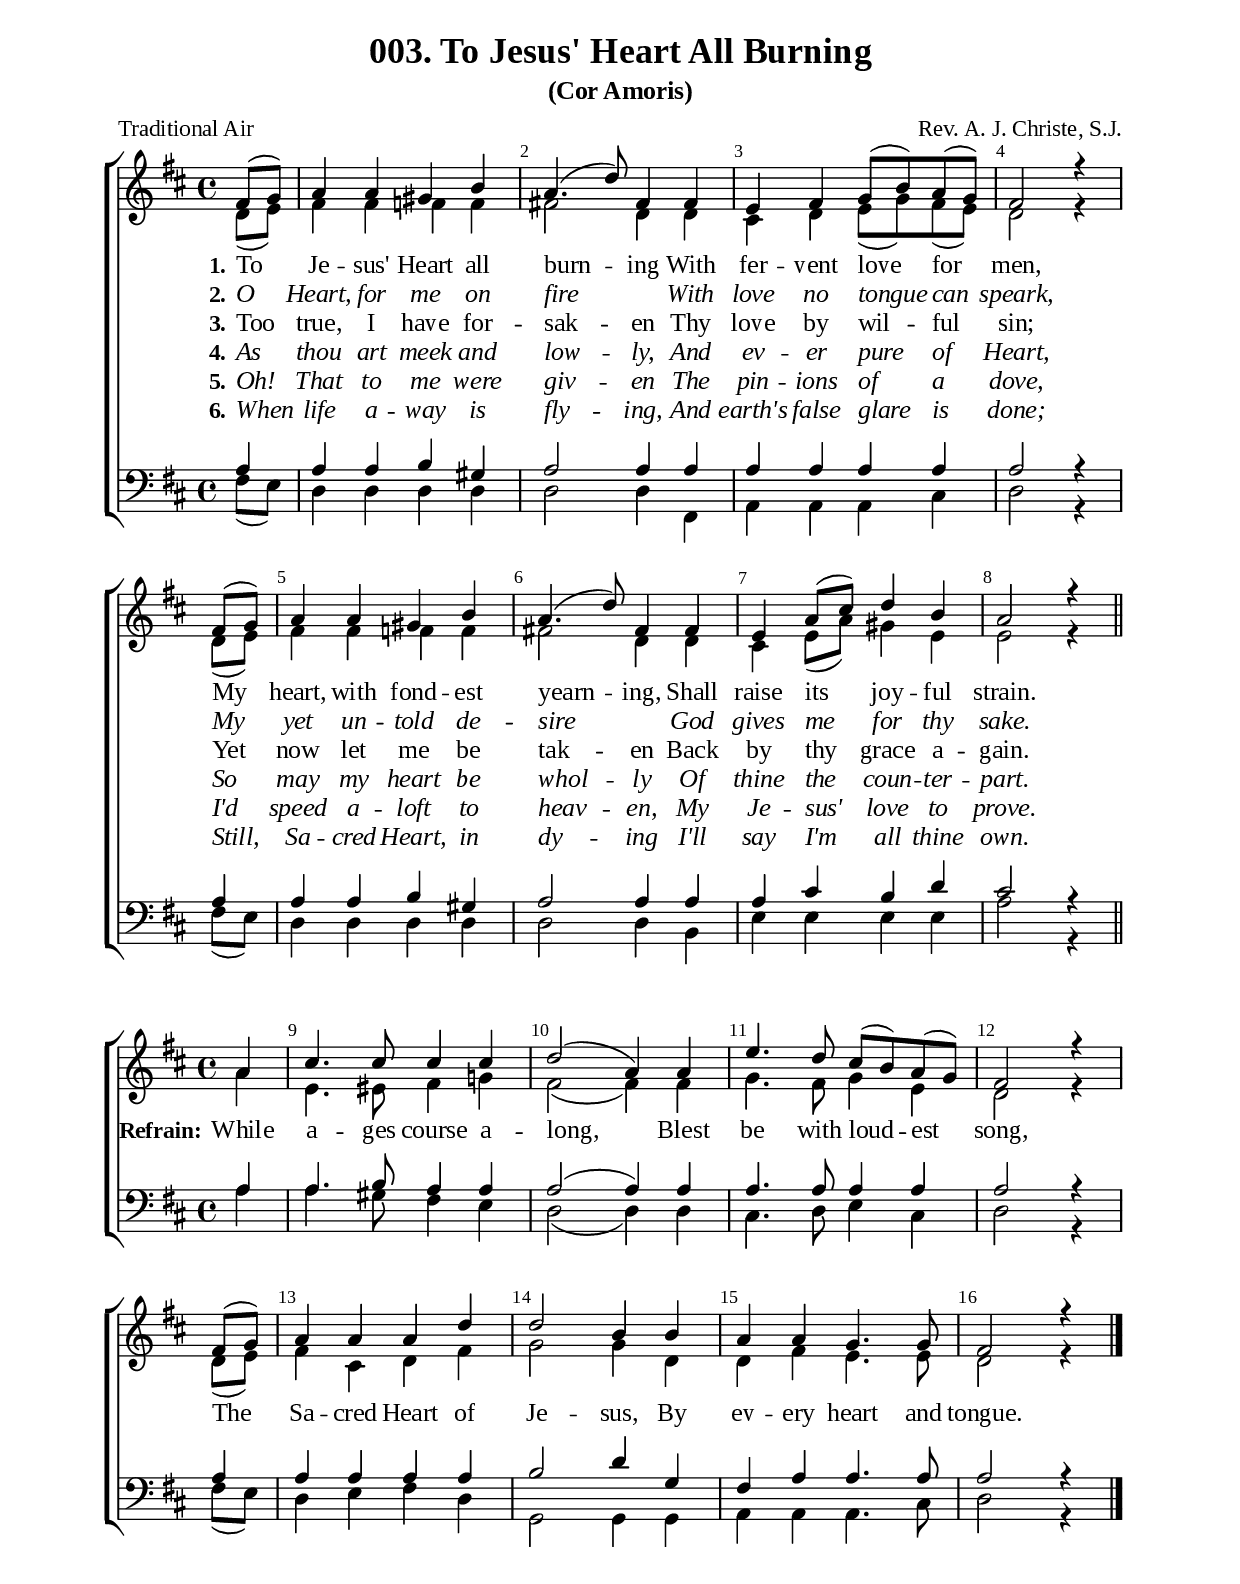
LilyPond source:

%%%%%%%%%%%%%%%%%%%%%%%%%%%%%
% CONTENTS OF THIS DOCUMENT
% 1. Common settings
% 2. Soprano chorus music
% 3. Alto chorus music
% 4. Tenor chorus music
% 5. Basso chorus music
% 6. Soprano verse music
% 7. Alto verse music
% 8. Tenor verse music
% 9. Basso verse music
% 10. Chorus lyrics
% 11. Verse lyrics
% 12. Layout
%%%%%%%%%%%%%%%%%%%%%%%%%%%%%

%%%%%%%%%%%%%%%%%%%%%%%%%%%%%
% 1. Common settings
%%%%%%%%%%%%%%%%%%%%%%%%%%%%%
\version "2.18.2"

\header {
  title = "003. To Jesus' Heart All Burning"
  subtitle = "(Cor Amoris)"
  poet = "Traditional Air"
  composer = "Rev. A. J. Christe, S.J."
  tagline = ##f
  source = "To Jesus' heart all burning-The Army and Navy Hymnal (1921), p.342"
  site = "hymnary.org"
}

globalSettings= {
  \key d \major
  \time 4/4
  \override Score.BarNumber.break-visibility = ##(#t #t #t)
}

verseSettings = {
  \phrasingSlurDashed
}

\paper {
  #(set-paper-size "a4")
  top-margin = 15\mm
  bottom-marign = 15\mm
  left-margin = 20\mm
  right-margin = 20\mm
  indent = #0
  #(define fonts
	 (make-pango-font-tree "Liberation Serif"
	 		       "Liberation Serif"
			       "Liberation Serif"
			       (/ 20 20)))
}

printItalic = \with {
  \override LyricText.font-shape = #'italic
}

%%%%%%%%%%%%%%%%%%%%%%%%%%%%%
% 6. Soprano verse music
%%%%%%%%%%%%%%%%%%%%%%%%%%%%%
musicVerseSoprano = \relative c' {
  \partial 4 fis8 (g) |
  %{	1 %} a4 a gis b |
  %{	2 %} a4. (d8) fis,4 fis |
  %{	3 %} e fis g8 (b) a (g) |
  %{	4 %} fis2 r4 \break \bar "|" fis8 (g) |
  %{	5 %} a4 a gis b |
  %{	6 %} a4. (d8) fis,4 fis |
  %{	7 %} e a8 (cis) d4 b |
  %{	8 %} a2 r4 \bar "||"
}

%%%%%%%%%%%%%%%%%%%%%%%%%%%%%
% 7. Alto verse music
%%%%%%%%%%%%%%%%%%%%%%%%%%%%%
musicVerseAlto = \relative c' {
  \partial 4 d8 (e) |
  %{	1 %} fis4 fis f! f |
  %{	2 %} fis!2 d4 d |
  %{	3 %} cis d e8 (g) fis (e) |
  %{	4 %} d2 r4 d8 (e) |
  %{	5 %} fis4 fis f! f |
  %{	6 %} fis!2 d4 d |
  %{	7 %} cis e8 (a) gis4 e |
  %{	8 %} e2 r4
}

%%%%%%%%%%%%%%%%%%%%%%%%%%%%%
% 8. Tenor verse music
%%%%%%%%%%%%%%%%%%%%%%%%%%%%%
musicVerseTenor = \relative c' {
  \partial 4 a4 |
  %{	1 %} a a b gis |
  %{	2 %} a2 a4 a |
  %{	3 %} a a a a |
  %{	4 %} a2 r4 a4 |
  %{	5 %} a a b gis |
  %{	6 %} a2 a4 a |
  %{	7 %} a cis b d |
  %{	8 %} cis2 r4
}

%%%%%%%%%%%%%%%%%%%%%%%%%%%%%
% 9. Basso verse music
%%%%%%%%%%%%%%%%%%%%%%%%%%%%%
musicVerseBasso = \relative c {
  \partial 4 fis8 (e) |
  %{	1 %} d4 d d d |
  %{	2 %} d2 d4 fis, |
  %{	3 %} a a a cis |
  %{	4 %} d2 r4 fis8 (e) |
  %{	5 %} d4 d d d |
  %{	6 %} d2 d4 b |
  %{	7 %} e e e e |
  %{	8 %} a2 r4
}

%%%%%%%%%%%%%%%%%%%%%%%%%%%%%
% 2. Soprano chorus music
%%%%%%%%%%%%%%%%%%%%%%%%%%%%%
musicChorusSoprano = \relative c'' {
  \set Score.currentBarNumber = #9
  \partial 4 a4 |
  %{	9  %} cis4. cis8 cis4 cis |
  %{	10 %} d2 (a4) a |
  %{	11 %} e'4. d8 cis (b) a (g) |
  %{	12 %} fis2 r4 \break \bar "|" fis8 (g) |
  %{	13 %} a4 a a d |
  %{	14 %} d2 b4 b |
  %{	15 %} a a g4. g8 |
  %{	16 %} fis2 r4 \bar "|."
}

%%%%%%%%%%%%%%%%%%%%%%%%%%%%%
% 3. Alto chorus music
%%%%%%%%%%%%%%%%%%%%%%%%%%%%%
musicChorusAlto = \relative c'' {
  \set Score.currentBarNumber = #9
  \partial 4 a4 |
  %{	9  %} e4. eis8 fis4 g! |
  %{	10 %} fis2 (fis4) fis |
  %{	11 %} g4. fis8 g4 e |
  %{	12 %} d2 r4 d8 (e) |
  %{	13 %} fis4 cis d fis |
  %{	14 %} g2 g4 d |
  %{	15 %} d fis e4. e8 |
  %{	16 %} d2 r4
}

%%%%%%%%%%%%%%%%%%%%%%%%%%%%%
% 4. Tenor chorus music
%%%%%%%%%%%%%%%%%%%%%%%%%%%%%
musicChorusTenor = \relative c' {
  \set Score.currentBarNumber = #9
  \partial 4 a4 |
  %{	9  %} a4. b8 a4 a |
  %{	10 %} a2 (a4) a |
  %{	11 %} a4. a8 a4 a |
  %{	12 %} a2 r4 a |
  %{	13 %} a a a a |
  %{	14 %} b2 d4 g, |
  %{	15 %} fis a a4. a8 |
  %{	16 %} a2 r4
}

%%%%%%%%%%%%%%%%%%%%%%%%%%%%%
% 5. Basso chorus music
%%%%%%%%%%%%%%%%%%%%%%%%%%%%%
musicChorusBasso = \relative c' {
  \set Score.currentBarNumber = #9
  \partial 4 a4 |
  %{	9  %} a4. gis8 fis4 e |
  %{	10 %} d2 (d4) d |
  %{	11 %} cis4. d8 e4 cis |
  %{	12 %} d2 r4 fis8 (e) |
  %{	13 %} d4 e fis d |
  %{	14 %} g,2 g4 g |
  %{	15 %} a a a4. cis8 |
  %{	16 %} d2 r4
}

%%%%%%%%%%%%%%%%%%%%%%%%%%%%%
% 11. Verse lyrics
%%%%%%%%%%%%%%%%%%%%%%%%%%%%%
lyricVerseOne = \lyricmode {
  \set stanza = #"1."
  To Je -- sus' Heart all burn -- ing
  With fer -- vent love for men,
  My heart, with fond -- est yearn -- ing,
  Shall raise its joy -- ful strain.
}

lyricVerseTwo = \lyricmode {
  \set stanza = #"2."
  O Heart, for me on fire _
  With love no tongue can speark,
  My yet un -- told de -- sire _
  God gives me for thy sake.
}

lyricVerseThree = \lyricmode {
  \set stanza = #"3."
  Too true, I have for -- sak -- en
  Thy love by wil -- ful sin;
  Yet now let me be tak -- en
  Back by thy grace a -- gain.
}

lyricVerseFour = \lyricmode {
  \set stanza = #"4."
  As thou art meek and low -- ly,
  And ev -- er pure of Heart,
  So may my heart be whol -- ly
  Of thine the coun -- ter -- part.
}

lyricVerseFive = \lyricmode {
  \set stanza = #"5."
  Oh! That to me were giv -- en
  The pin -- ions of a dove,
  I'd speed a -- loft to heav -- en,
  My Je -- sus' love to prove.
}

lyricVerseSix = \lyricmode {
  \set stanza = #"6."
  When life a -- way is fly -- ing,
  And earth's false glare is done;
  Still, Sa -- cred Heart, in dy -- ing
  I'll say I'm all thine own.
}

%%%%%%%%%%%%%%%%%%%%%%%%%%%%%
% 10. Chorus lyrics
%%%%%%%%%%%%%%%%%%%%%%%%%%%%%
lyricChorus = \lyricmode {
  \set stanza = #"Refrain:"
  While a -- ges course a -- long,
  Blest be with loud -- est song,
  The Sa -- cred Heart of Je -- sus,
  By ev -- ery heart and tongue.
}

%%%%%%%%%%%%%%%%%%%%%%%%%%%%%
% 12. Layout
%%%%%%%%%%%%%%%%%%%%%%%%%%%%%
\score {
    \new ChoirStaff <<
      \new Staff <<
        \clef "treble"
        \new Voice = "soprano" {
          \voiceOne \globalSettings \verseSettings \stemUp \slurUp \musicVerseSoprano
        }
        \new Voice = "alto" {
          \voiceTwo \globalSettings \verseSettings \stemDown \slurDown \musicVerseAlto
        }
      >>
      \new Lyrics \lyricsto soprano \lyricVerseOne
      \new Lyrics \printItalic \lyricsto soprano \lyricVerseTwo
      \new Lyrics \lyricsto soprano \lyricVerseThree
      \new Lyrics \printItalic \lyricsto soprano \lyricVerseFour
      \new Lyrics \printItalic \lyricsto soprano \lyricVerseFive
      \new Lyrics \printItalic \lyricsto soprano \lyricVerseSix
      \new Staff <<
        \clef "bass"
        \new Voice = "tenor" {
          \voiceOne \globalSettings \verseSettings \stemUp \slurUp \musicVerseTenor
        }
        \new Voice = "basso" {
          \voiceTwo \globalSettings \verseSettings \stemDown \slurDown \musicVerseBasso
        }
      >>
    >>
}

\score {
    \new ChoirStaff <<
      \new Staff <<
        \clef "treble"
        \new Voice = "soprano" {
          \voiceOne \globalSettings \stemUp \slurUp \musicChorusSoprano
        }
        \new Voice = "alto" {
          \voiceTwo \globalSettings \stemDown \slurDown \musicChorusAlto
        }
      >>
      \new Lyrics \lyricsto soprano \lyricChorus
      \new Staff <<
        \clef "bass"
        \new Voice = "tenor" {
          \voiceOne \globalSettings \stemUp \slurUp \musicChorusTenor
        }
        \new Voice = "basso" {
          \voiceTwo \globalSettings \stemDown \slurDown \musicChorusBasso
        }
      >>
    >>
}
